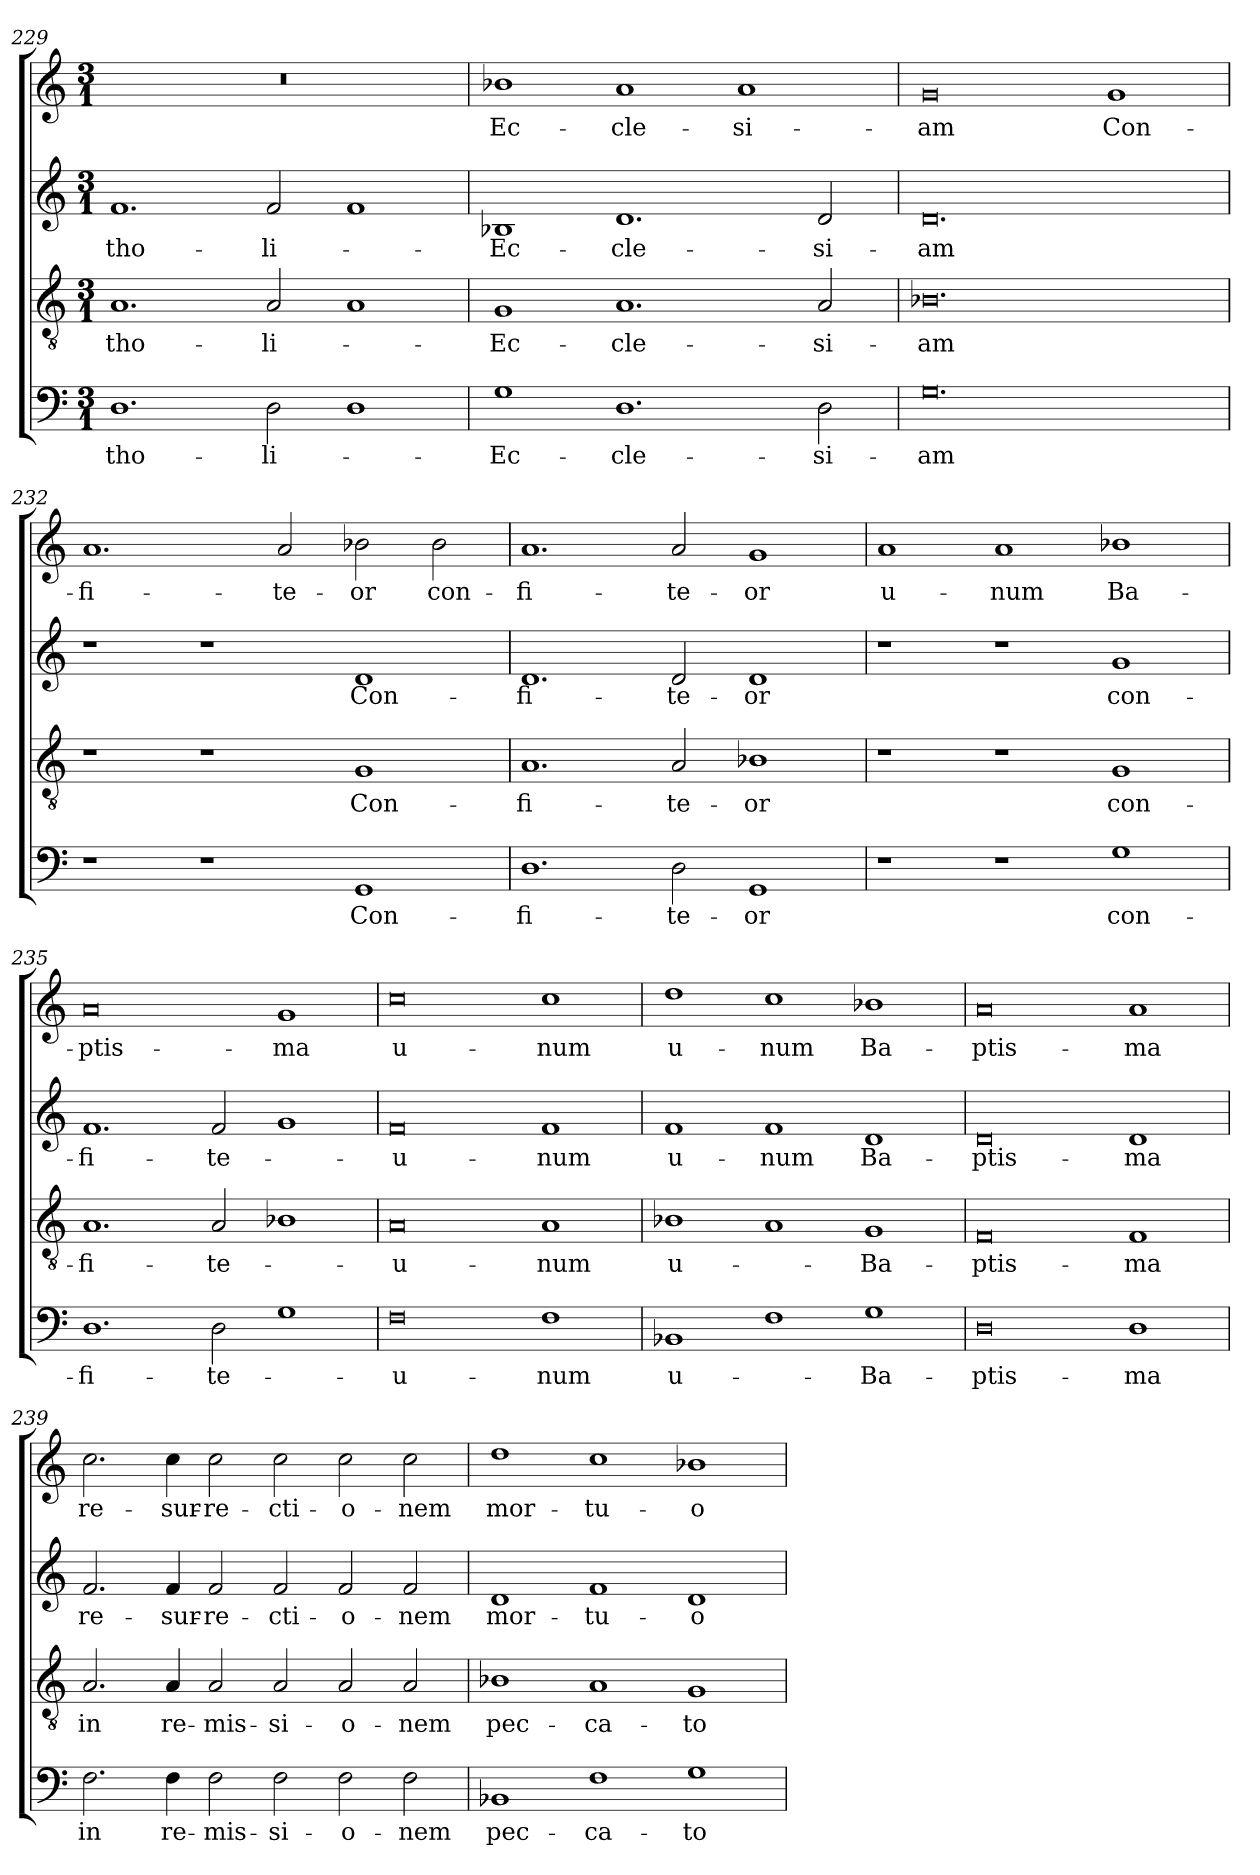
**kern	**text	**kern	**text	**kern	**text	**kern	**text
*part4	*part4	*part3	*part3	*part2	*part2	*part1	*part1
*staff4	*staff4	*staff3	*staff3	*staff2	*staff2	*staff1	*staff1
*clefF4	*	*clefGv2	*	*clefG2	*	*clefG2	*
*k[]	*	*k[]	*	*k[]	*	*k[]	*
*M3/1	*	*M3/1	*	*M3/1	*	*M3/1	*
=229	=229	=229	=229	=229	=229	=229	=229
1.D	-tho-	1.A	-tho-	1.f	-tho-	0.r	.
2D	-li-	2A	-li-	2f	-li-	.	.
1D	.	1A	.	1f	.	.	.
=230	=230	=230	=230	=230	=230	=230	=230
1G	-Ec-	1G	-Ec-	1B-X	-Ec-	1b-X	-Ec-
1.D	-cle-	1.A	-cle-	1.d	-cle-	1a	-cle-
.	.	.	.	.	.	1a	-si-
2D	-si-	2A	-si-	2d	-si-	.	.
=231	=231	=231	=231	=231	=231	=231	=231
0.G	-am	0.B-X	-am	0.d	-am	0g	-am
.	.	.	.	.	.	1g	Con-
=232	=232	=232	=232	=232	=232	=232	=232
1r	.	1r	.	1r	.	1.a	-fi-
1r	.	1r	.	1r	.	.	.
.	.	.	.	.	.	2a	-te-
1GG	Con-	1G	Con-	1d	Con-	2b-X	-or
.	.	.	.	.	.	2b-	con-
=233	=233	=233	=233	=233	=233	=233	=233
1.D	-fi-	1.A	-fi-	1.d	-fi-	1.a	-fi-
2D	-te-	2A	-te-	2d	-te-	2a	-te-
1GG	-or	1B-X	-or	1d	-or	1g	-or
=234	=234	=234	=234	=234	=234	=234	=234
1r	.	1r	.	1r	.	1a	u-
1r	.	1r	.	1r	.	1a	-num
1G	con-	1G	con-	1g	con-	1b-X	Ba-
=235	=235	=235	=235	=235	=235	=235	=235
1.D	-fi-	1.A	-fi-	1.f	-fi-	0a	-ptis-
2D	-te-	2A	-te-	2f	-te-	.	.
1G	.	1B-X	.	1g	.	1g	-ma
=236	=236	=236	=236	=236	=236	=236	=236
0F	-u-	0A	-u-	0f	-u-	0cc	u-
1F	-num	1A	-num	1f	-num	1cc	-num
=237	=237	=237	=237	=237	=237	=237	=237
1BB-X	u-	1B-X	u-	1f	u-	1dd	u-
1F	.	1A	.	1f	-num	1cc	-num
1G	-Ba-	1G	-Ba-	1d	Ba-	1b-X	Ba-
=238	=238	=238	=238	=238	=238	=238	=238
0D	-ptis-	0F	-ptis-	0d	-ptis-	0a	-ptis-
1D	-ma	1F	-ma	1d	-ma	1a	-ma
=239	=239	=239	=239	=239	=239	=239	=239
2.F	in	2.A	in	2.f	re-	2.cc	re-
4F	re-	4A	re-	4f	-sur-	4cc	-sur-
2F	-mis-	2A	-mis-	2f	-re-	2cc	-re-
2F	-si-	2A	-si-	2f	-cti-	2cc	-cti-
2F	-o-	2A	-o-	2f	-o-	2cc	-o-
2F	-nem	2A	-nem	2f	-nem	2cc	-nem
=240	=240	=240	=240	=240	=240	=240	=240
1BB-X	pec-	1B-X	pec-	1d	mor-	1dd	mor-
1F	-ca-	1A	-ca-	1f	-tu-	1cc	-tu-
1G	-to-	1G	-to-	1d	-o-	1b-X	-o-
=	=	=	=	=	=	=	=
*-	*-	*-	*-	*-	*-	*-	*-
